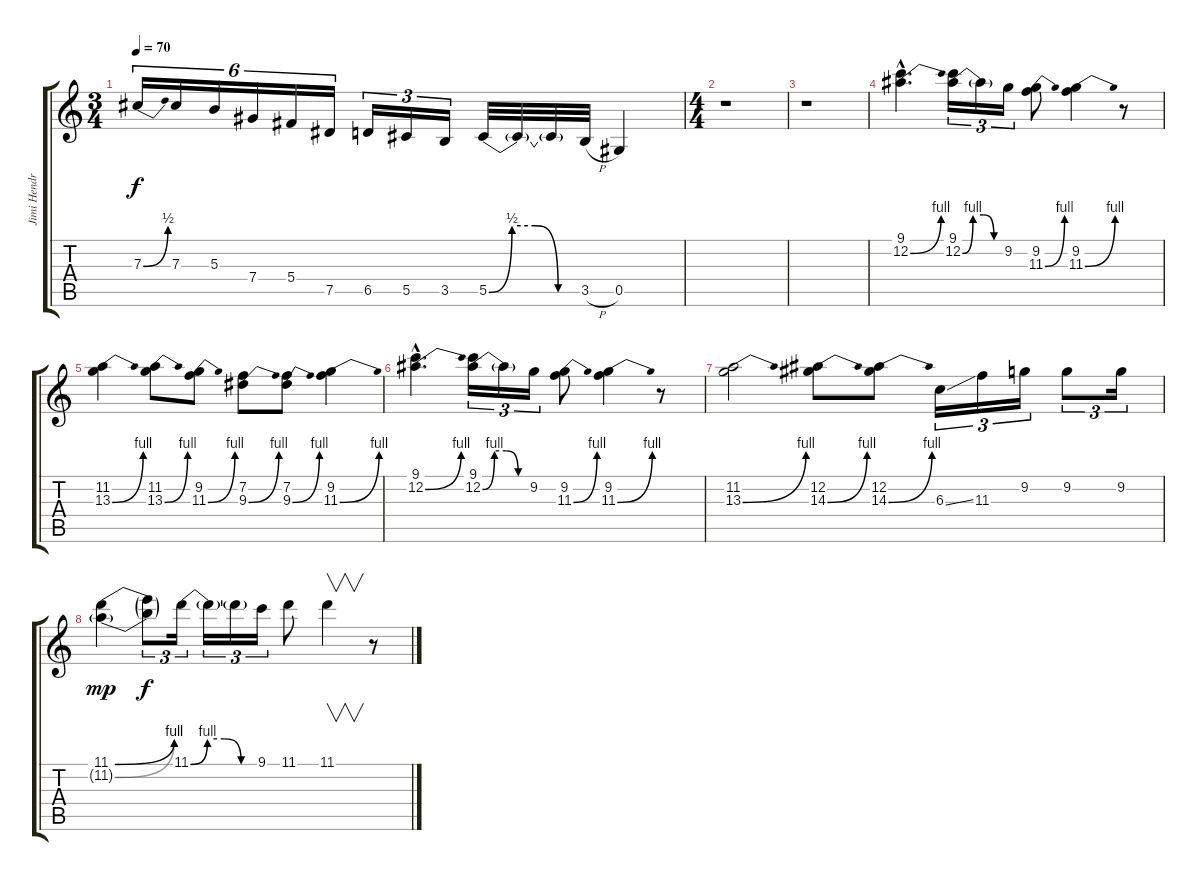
\track ("Jimi Hendrix Solo" "Jimi Hendr") {instrument electricguitarjazz}
\staff {score tabs}
\tuning (Eb4 Bb3 Gb3 Db3 Ab2 Eb2) {hide}
\ts (3 4)
\tempo 70
\clef g2
\ks c
7.3{be (bend 0 0 60 2)}.16{tu (6 4) dy f} 7.3.16{tu (6 4)} 5.3.16{tu (6 4)} 7.4.16{tu (6 4)} 5.4.16{tu (6 4)} 7.5.16{tu (6 4)} 6.5.16{tu (3 2)} 5.5.16{tu (3 2)} 3.5.16{tu (3 2)} 5.5{be (custom 0 0 15 2 30 2 45 0 60 0)}.32 5.5{t}.32 5.5{t}.32 3.5{h}.32 0.5.4 |
\ts (4 4)
r.1 |
r.1 |
(9.1{hac} 12.2{be (bend 0 0 60 4) hac}).4{d} (9.1 12.2{be (custom 0 0 15 4 30 4 45 0 60 0)}).16{tu (3 2)} 12.2{t}.16{tu (3 2)} 9.2.16{tu (3 2)} (9.2 11.3{be (bend 0 0 60 4)}).8 (9.2 11.3{be (bend 0 0 60 4)}).4 r.8 |
(11.2 13.3{be (bend 0 0 60 4)}).4 (11.2 13.3{be (bend 0 0 60 4)}).8 (9.2 11.3{be (bend 0 0 60 4)}).8 (7.2 9.3{be (bend 0 0 60 4)}).8 (7.2 9.3{be (bend 0 0 60 4)}).8 (9.2 11.3{be (bend 0 0 60 4)}).4 |
(9.1{hac} 12.2{be (bend 0 0 60 4) hac}).4{d} (9.1 12.2{be (custom 0 0 15 4 30 4 45 0 60 0)}).16{tu (3 2)} 12.2{t}.16{tu (3 2)} 9.2.16{tu (3 2)} (9.2 11.3{be (bend 0 0 60 4)}).8 (9.2 11.3{be (bend 0 0 60 4)}).4 r.8 |
(11.2 13.3{be (bend 0 0 60 4)}).2 (12.2 14.3{be (bend 0 0 60 4)}).8 (12.2 14.3{be (bend 0 0 60 4)}).8 6.3{ss}.16{tu (3 2)} 11.3.16{tu (3 2)} 9.2.16{tu (3 2)} 9.2.8{tu (3 2)} 9.2.16{tu (3 2)} |
(11.1{be (bend 0 0 60 4)} 11.2{be (bend 0 0 60 4) g}).4{dy mp} (11.1{t} 11.2{t}).8{tu (3 2) dy f} 11.1{be (custom 0 0 15 4 30 4 45 0 60 0)}.16{tu (3 2)} 11.1{t}.16{tu (3 2)} 11.1{t}.16{tu (3 2)} 9.1.16{tu (3 2)} 11.1.8 11.1.4{v} r.8
